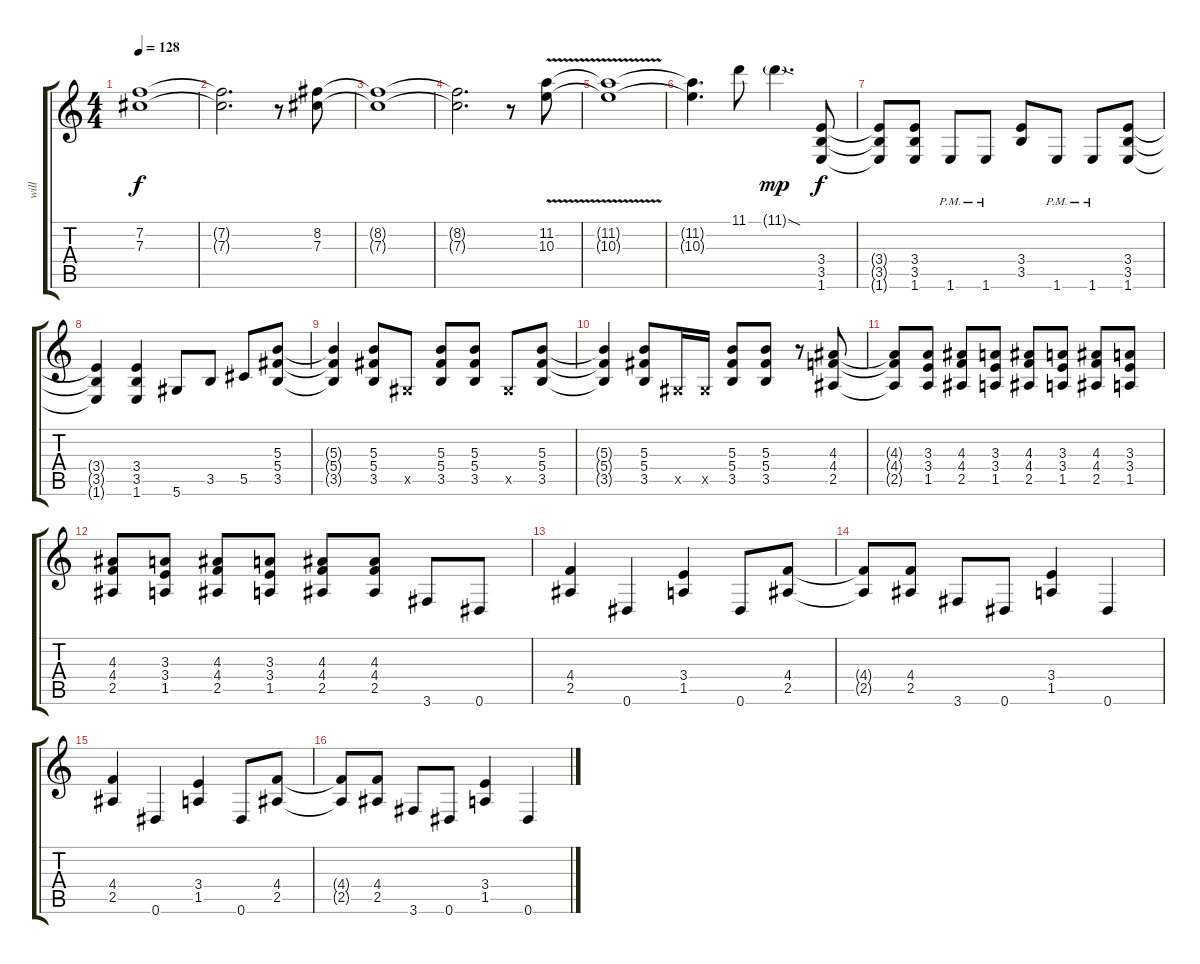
\track ("will" "will") {instrument overdrivenguitar}
\staff {score tabs}
\tuning (Eb4 Bb3 Gb3 Db3 Ab2 Eb2) {hide}
\ts (4 4)
\tempo 128
\clef g2
\ks c
(7.2{t} 7.3{t}).1{dy f} |
(7.2{t} 7.3{t}).2{d} r.8 (8.2 7.3).8 |
(8.2{t} 7.3{t}).1 |
(8.2{t} 7.3{t}).2{d} r.8 (11.2{v} 10.3{v}).8 |
(11.2{t} 10.3{t}).1 |
(11.2{t} 10.3{t}).4{d} 11.1.8 11.1{sod g}.4{d dy mp} (3.4 3.5 1.6).8{dy f} |
(3.4{t} 3.5{t} 1.6{t}).8 (3.4 3.5 1.6).8 1.6{pm}.8 1.6{pm}.8 (3.4 3.5).8 1.6{pm}.8 1.6{pm}.8 (3.4 3.5 1.6).8 |
(3.4{t} 3.5{t} 1.6{t}).4 (3.4 3.5 1.6).4 5.6.8 3.5.8 5.5.8 (5.3 5.4 3.5).8 |
(5.3{t} 5.4{t} 3.5{t}).4 (5.3 5.4 3.5).8 0.5{x}.8 (5.3 5.4 3.5).8 (5.3 5.4 3.5).8 0.5{x}.8 (5.3 5.4 3.5).8 |
(5.3{t} 5.4{t} 3.5{t}).4 (5.3 5.4 3.5).8 0.5{x}.16 0.5{x}.16 (5.3 5.4 3.5).8 (5.3 5.4 3.5).8 r.8 (4.3 4.4 2.5).8 |
(4.3{t} 4.4{t} 2.5{t}).8 (3.3 3.4 1.5).8 (4.3 4.4 2.5).8 (3.3 3.4 1.5).8 (4.3 4.4 2.5).8 (3.3 3.4 1.5).8 (4.3 4.4 2.5).8 (3.3 3.4 1.5).8 |
(4.3 4.4 2.5).8 (3.3 3.4 1.5).8 (4.3 4.4 2.5).8 (3.3 3.4 1.5).8 (4.3 4.4 2.5).8 (4.3 4.4 2.5).8 3.6.8 0.6.8 |
(4.4 2.5).4 0.6.4 (3.4 1.5).4 0.6.8 (4.4 2.5).8 |
(4.4{t} 2.5{t}).8 (4.4 2.5).8 3.6.8 0.6.8 (3.4 1.5).4 0.6.4 |
(4.4 2.5).4 0.6.4 (3.4 1.5).4 0.6.8 (4.4 2.5).8 |
(4.4{t} 2.5{t}).8 (4.4 2.5).8 3.6.8 0.6.8 (3.4 1.5).4 0.6.4
